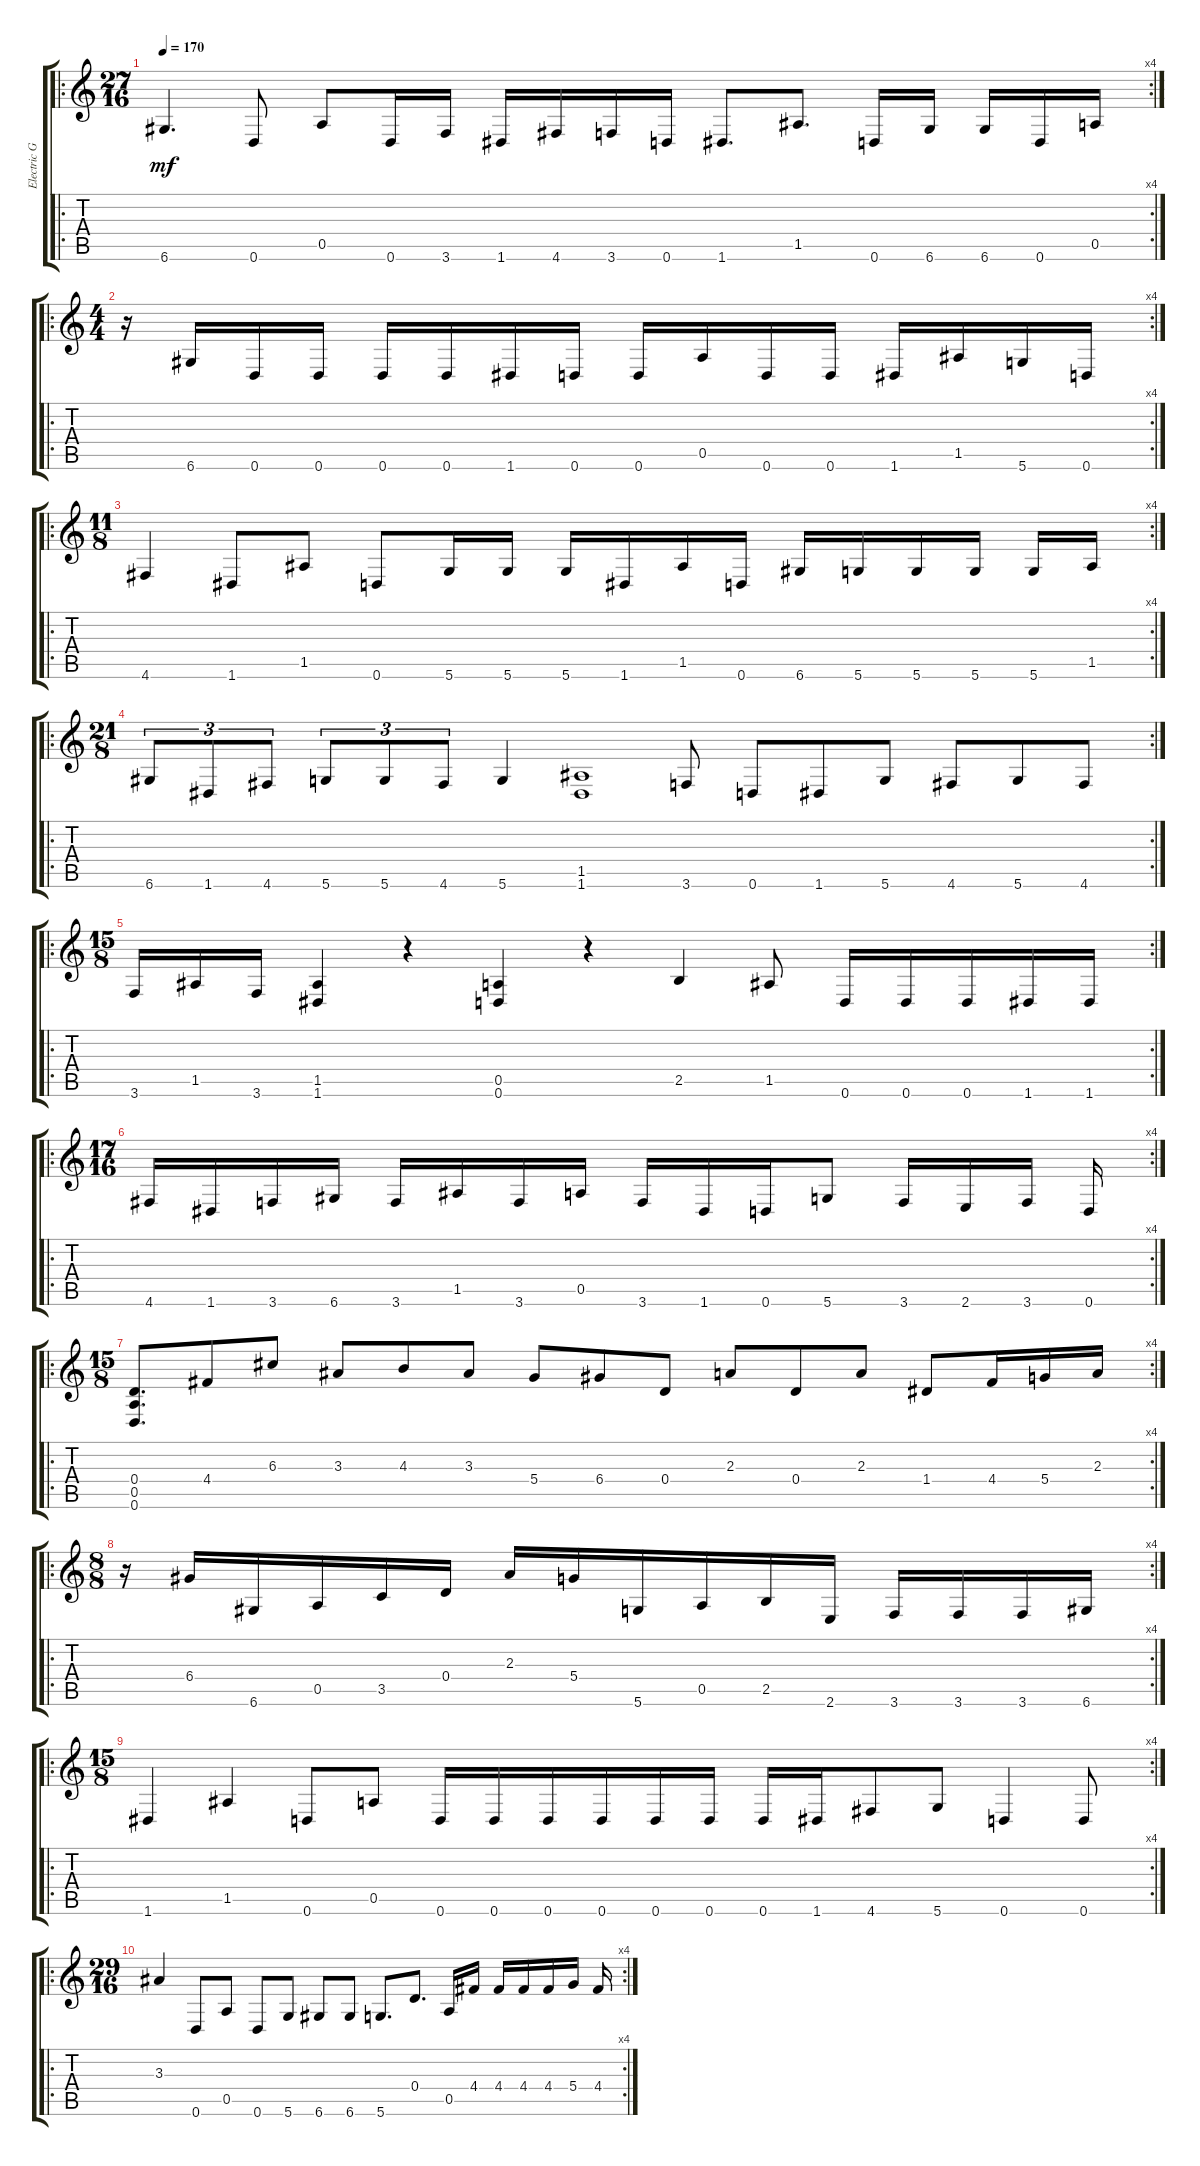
\track ("Electric Guitar" "Electric G") {instrument electricguitarclean}
\staff {score tabs}
\tuning (E4 B3 G3 D3 A2 D2) {hide}
\ro
\rc 4
\ts (27 16)
\tempo 170
\clef g2
\ks c
6.6.4{d dy mf instrument electricguitarclean} 0.6.8 0.5.8 0.6.16 3.6.16 1.6.16 4.6.16 3.6.16 0.6.16 1.6.8{d} 1.5.8{d} 0.6.16 6.6.16 6.6.16 0.6.16 0.5.16 |
\ro
\rc 4
\ts (4 4)
r.16 6.6.16 0.6.16 0.6.16 0.6.16 0.6.16 1.6.16 0.6.16 0.6.16 0.5.16 0.6.16 0.6.16 1.6.16 1.5.16 5.6.16 0.6.16 |
\ro
\rc 4
\ts (11 8)
4.6.4 1.6.8 1.5.8 0.6.8 5.6.16 5.6.16 5.6.16 1.6.16 1.5.16 0.6.16 6.6.16 5.6.16 5.6.16 5.6.16 5.6.16 1.5.16 |
\ro
\rc 2
\ts (21 8)
6.6.8{tu (3 2)} 1.6.8{tu (3 2)} 4.6.8{tu (3 2)} 5.6.8{tu (3 2)} 5.6.8{tu (3 2)} 4.6.8{tu (3 2)} 5.6.4 (1.5 1.6).1 3.6.8 0.6.8 1.6.8 5.6.8 4.6.8 5.6.8 4.6.8 |
\ro
\rc 2
\ts (15 8)
3.6.16 1.5.16 3.6.16 (1.5 1.6).4 r.4 (0.5 0.6).4 r.4 2.5.4 1.5.8 0.6.16 0.6.16 0.6.16 1.6.16 1.6.16 |
\ro
\rc 4
\ts (17 16)
4.6.16 1.6.16 3.6.16 6.6.16 3.6.16 1.5.16 3.6.16 0.5.16 3.6.16 1.6.16 0.6.16 5.6.8 3.6.16 2.6.16 3.6.16 0.6.16 |
\ro
\rc 4
\ts (15 8)
(0.4 0.5 0.6).8{d} 4.4.8 6.3.8 3.3.8 4.3.8 3.3.8 5.4.8 6.4.8 0.4.8 2.3.8 0.4.8 2.3.8 1.4.8 4.4.16 5.4.16 2.3.16 |
\ro
\rc 4
\ts (8 8)
r.16 6.4.16 6.6.16 0.5.16 3.5.16 0.4.16 2.3.16 5.4.16 5.6.16 0.5.16 2.5.16 2.6.16 3.6.16 3.6.16 3.6.16 6.6.16 |
\ro
\rc 4
\ts (15 8)
1.6.4 1.5.4 0.6.8 0.5.8 0.6.16 0.6.16 0.6.16 0.6.16 0.6.16 0.6.16 0.6.16 1.6.16 4.6.8 5.6.8 0.6.4 0.6.8 |
\ro
\rc 4
\ts (29 16)
3.3.4 0.6.8 0.5.8 0.6.8 5.6.8 6.6.8 6.6.8 5.6.8{d} 0.4.8{d} 0.5.16 4.4.16 4.4.16 4.4.16 4.4.16 5.4.16 4.4.16
